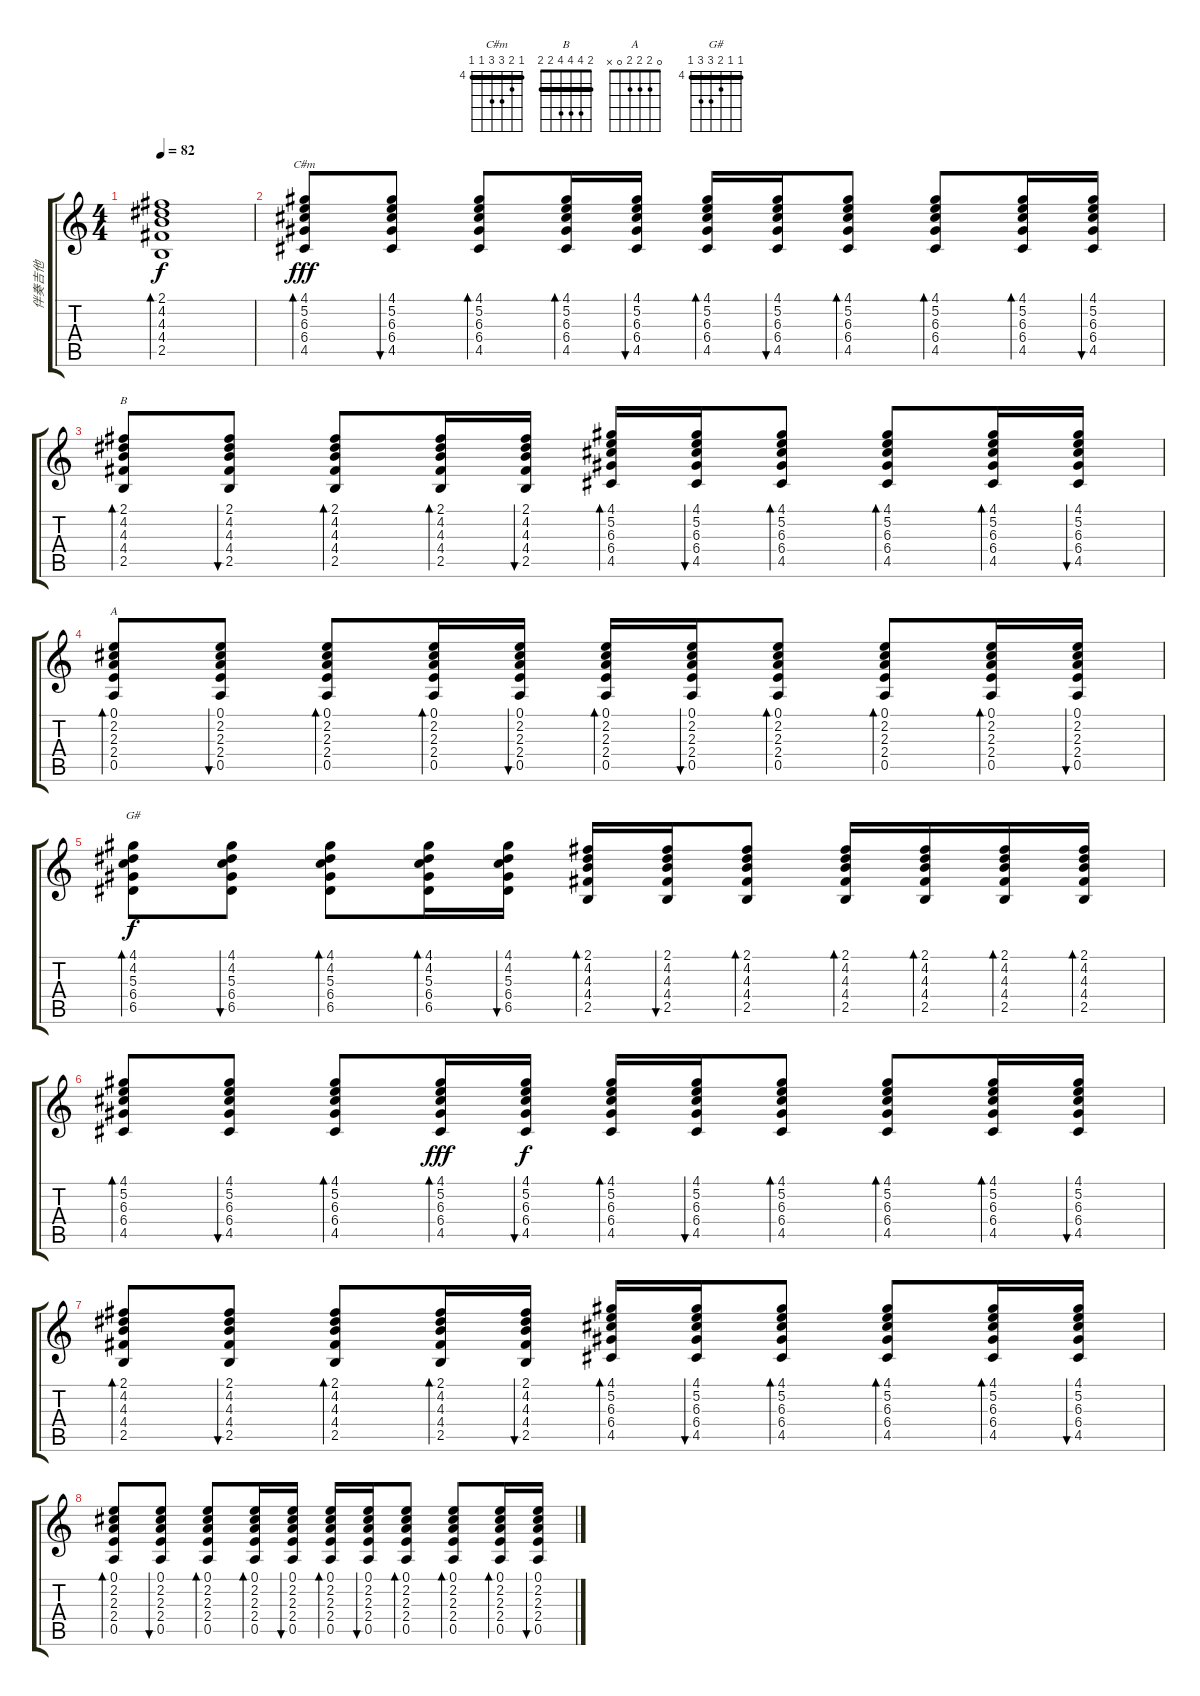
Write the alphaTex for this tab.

\track ("伴奏吉他" "伴奏吉他") {instrument acousticguitarsteel}
\staff {score tabs}
\tuning (E4 B3 G3 D3 A2 E2) {hide}
\chord ("C#m" 4 5 6 6 4 4) {firstfret 4 barre 4}
\chord ("B" 2 4 4 4 2 2) {barre 2}
\chord ("A" 0 2 2 2 0 x)
\chord ("G#" 4 4 5 6 6 4) {firstfret 4 barre 4}
\ts (4 4)
\tempo 82
\clef g2
\ks c
(2.1 4.2 4.3 4.4 2.5).1{bd 30 dy f} |
(4.1 5.2 6.3 6.4 4.5).8{bd 30 ch "C#m" dy fff} (4.1 5.2 6.3 6.4 4.5).8{bu 30} (4.1 5.2 6.3 6.4 4.5).8{bd 30} (4.1 5.2 6.3 6.4 4.5).16{bd 30} (4.1 5.2 6.3 6.4 4.5).16{bu 30} (4.1 5.2 6.3 6.4 4.5).16{bd 30} (4.1 5.2 6.3 6.4 4.5).16{bu 30} (4.1 5.2 6.3 6.4 4.5).8{bd 30} (4.1 5.2 6.3 6.4 4.5).8{bd 30} (4.1 5.2 6.3 6.4 4.5).16{bd 30} (4.1 5.2 6.3 6.4 4.5).16{bu 30} |
(2.1 4.2 4.3 4.4 2.5).8{bd 30 ch "B"} (2.1 4.2 4.3 4.4 2.5).8{bu 30} (2.1 4.2 4.3 4.4 2.5).8{bd 30} (2.1 4.2 4.3 4.4 2.5).16{bd 30} (2.1 4.2 4.3 4.4 2.5).16{bu 30} (4.1 5.2 6.3 6.4 4.5).16{bd 30} (4.1 5.2 6.3 6.4 4.5).16{bu 30} (4.1 5.2 6.3 6.4 4.5).8{bd 30} (4.1 5.2 6.3 6.4 4.5).8{bd 30} (4.1 5.2 6.3 6.4 4.5).16{bd 30} (4.1 5.2 6.3 6.4 4.5).16{bu 30} |
(0.1 2.2 2.3 2.4 0.5).8{bd 30 ch "A"} (0.1 2.2 2.3 2.4 0.5).8{bu 30} (0.1 2.2 2.3 2.4 0.5).8{bd 30} (0.1 2.2 2.3 2.4 0.5).16{bd 30} (0.1 2.2 2.3 2.4 0.5).16{bu 30} (0.1 2.2 2.3 2.4 0.5).16{bd 30} (0.1 2.2 2.3 2.4 0.5).16{bu 30} (0.1 2.2 2.3 2.4 0.5).8{bd 30} (0.1 2.2 2.3 2.4 0.5).8{bd 30} (0.1 2.2 2.3 2.4 0.5).16{bd 30} (0.1 2.2 2.3 2.4 0.5).16{bu 30} |
(4.1 4.2 5.3 6.4 6.5).8{bd 30 ch "G#" dy f} (4.1 4.2 5.3 6.4 6.5).8{bu 30} (4.1 4.2 5.3 6.4 6.5).8{bd 30} (4.1 4.2 5.3 6.4 6.5).16{bd 30} (4.1 4.2 5.3 6.4 6.5).16{bu 30} (2.1 4.2 4.3 4.4 2.5).16{bd 30} (2.1 4.2 4.3 4.4 2.5).16{bu 30} (2.1 4.2 4.3 4.4 2.5).8{bd 30} (2.1 4.2 4.3 4.4 2.5).16{bd 30} (2.1 4.2 4.3 4.4 2.5).16{bd 30} (2.1 4.2 4.3 4.4 2.5).16{bd 30} (2.1 4.2 4.3 4.4 2.5).16{bd 30} |
(4.1 5.2 6.3 6.4 4.5).8{bd 30} (4.1 5.2 6.3 6.4 4.5).8{bu 30} (4.1 5.2 6.3 6.4 4.5).8{bd 30} (4.1 5.2 6.3 6.4 4.5).16{bd 30 dy fff} (4.1 5.2 6.3 6.4 4.5).16{bu 30 dy f} (4.1 5.2 6.3 6.4 4.5).16{bd 30} (4.1 5.2 6.3 6.4 4.5).16{bu 30} (4.1 5.2 6.3 6.4 4.5).8{bd 30} (4.1 5.2 6.3 6.4 4.5).8{bd 30} (4.1 5.2 6.3 6.4 4.5).16{bd 30} (4.1 5.2 6.3 6.4 4.5).16{bu 30} |
(2.1 4.2 4.3 4.4 2.5).8{bd 30} (2.1 4.2 4.3 4.4 2.5).8{bu 30} (2.1 4.2 4.3 4.4 2.5).8{bd 30} (2.1 4.2 4.3 4.4 2.5).16{bd 30} (2.1 4.2 4.3 4.4 2.5).16{bu 30} (4.1 5.2 6.3 6.4 4.5).16{bd 30} (4.1 5.2 6.3 6.4 4.5).16{bu 30} (4.1 5.2 6.3 6.4 4.5).8{bd 30} (4.1 5.2 6.3 6.4 4.5).8{bd 30} (4.1 5.2 6.3 6.4 4.5).16{bd 30} (4.1 5.2 6.3 6.4 4.5).16{bu 30} |
(0.1 2.2 2.3 2.4 0.5).8{bd 30} (0.1 2.2 2.3 2.4 0.5).8{bu 30} (0.1 2.2 2.3 2.4 0.5).8{bd 30} (0.1 2.2 2.3 2.4 0.5).16{bd 30} (0.1 2.2 2.3 2.4 0.5).16{bu 30} (0.1 2.2 2.3 2.4 0.5).16{bd 30} (0.1 2.2 2.3 2.4 0.5).16{bu 30} (0.1 2.2 2.3 2.4 0.5).8{bd 30} (0.1 2.2 2.3 2.4 0.5).8{bd 30} (0.1 2.2 2.3 2.4 0.5).16{bd 30} (0.1 2.2 2.3 2.4 0.5).16{bu 30}
